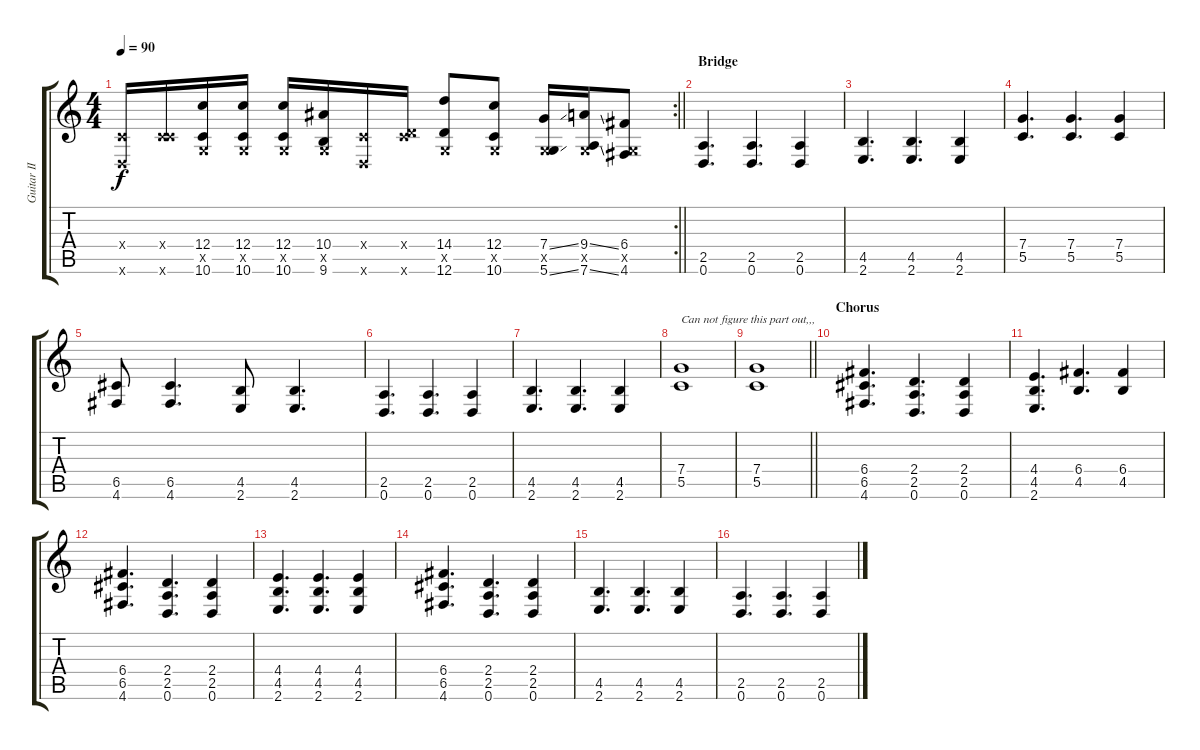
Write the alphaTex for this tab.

\track ("Guitar II" "Guitar II") {instrument distortionguitar}
\staff {score tabs}
\tuning (D4 A3 F3 C3 G2 D2) {hide}
\rc 2
\ts (4 4)
\tempo 90
\clef g2
\barLineRight lightlight
\ks c
(0.4{x} 0.6{x}).16{dy f} (0.4{x} 10.6{x}).16 (12.4 0.5{x} 10.6).16 (12.4 0.5{x} 10.6).16 (12.4 0.5{x} 10.6).16 (10.4 0.5{x} 9.6).16 (0.4{x} 0.6{x}).16 (0.4{x} 12.6{x}).16 (14.4 0.5{x} 12.6).8 (12.4 0.5{x} 10.6).8 (7.4{ss} 0.5{x} 5.6{ss}).16 (9.4{ss} 0.5{x} 7.6{ss}).16 (6.4 0.5{x} 4.6).8 |
\section ("" "Bridge")
(2.5 0.6).4{d} (2.5 0.6).4{d} (2.5 0.6).4 |
(4.5 2.6).4{d} (4.5 2.6).4{d} (4.5 2.6).4 |
(7.4 5.5).4{d} (7.4 5.5).4{d} (7.4 5.5).4 |
(6.5 4.6).8 (6.5 4.6).4{d} (4.5 2.6).8 (4.5 2.6).4{d} |
(2.5 0.6).4{d} (2.5 0.6).4{d} (2.5 0.6).4 |
(4.5 2.6).4{d} (4.5 2.6).4{d} (4.5 2.6).4 |
(7.4 5.5).1{txt "Can not figure this part out,,,"} |
\barLineRight lightlight
(7.4 5.5).1 |
\section ("" "Chorus")
(6.4 6.5 4.6).4{d} (2.4 2.5 0.6).4{d} (2.4 2.5 0.6).4 |
(4.4 4.5 2.6).4{d} (6.4 4.5).4{d} (6.4 4.5).4 |
(6.4 6.5 4.6).4{d} (2.4 2.5 0.6).4{d} (2.4 2.5 0.6).4 |
(4.4 4.5 2.6).4{d} (4.4 4.5 2.6).4{d} (4.4 4.5 2.6).4 |
(6.4 6.5 4.6).4{d} (2.4 2.5 0.6).4{d} (2.4 2.5 0.6).4 |
(4.5 2.6).4{d} (4.5 2.6).4{d} (4.5 2.6).4 |
(2.5 0.6).4{d} (2.5 0.6).4{d} (2.5 0.6).4
